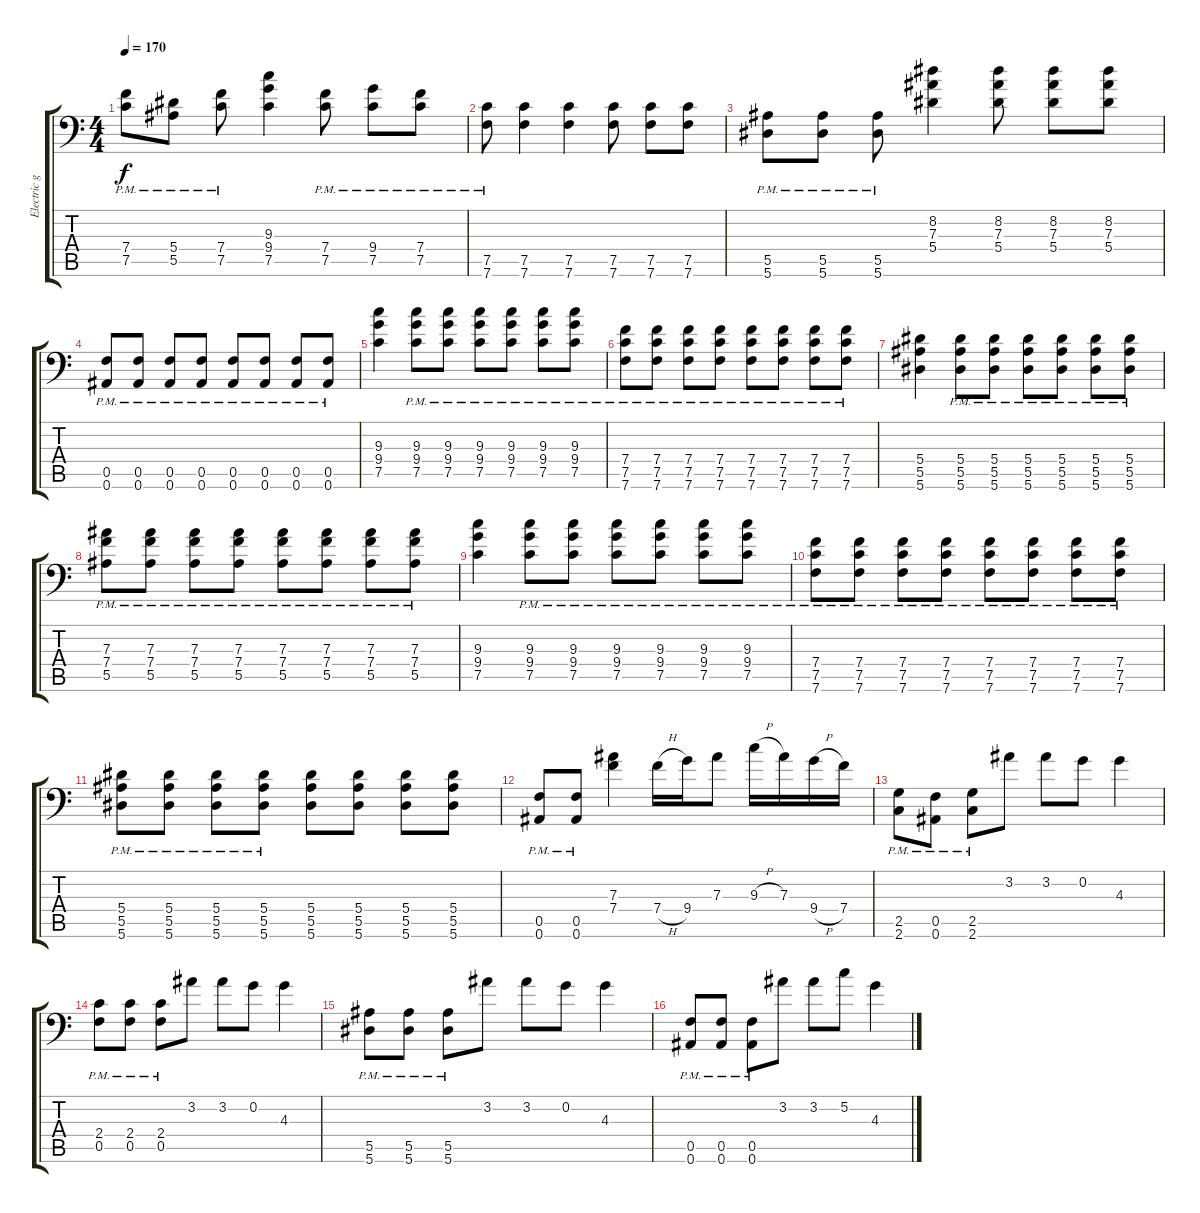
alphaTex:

\track ("Electric guitar" "Electric g") {instrument distortionguitar}
\staff {score tabs}
\tuning (C4 G3 Eb3 Bb2 F2 Bb1) {hide}
\ts (4 4)
\tempo 170
\clef f4
\ks c
(7.4{pm} 7.5{pm}).8{dy f} (5.4{pm} 5.5{pm}).8 (7.4{pm} 7.5{pm}).8 (9.3 9.4 7.5).4 (7.4{pm} 7.5{pm}).8 (9.4{pm} 7.5{pm}).8 (7.4{pm} 7.5{pm}).8 |
(7.5{pm} 7.6{pm}).8 (7.5 7.6).4 (7.5 7.6).4 (7.5 7.6).8 (7.5 7.6).8 (7.5 7.6).8 |
(5.5{pm} 5.6{pm}).8 (5.5{pm} 5.6{pm}).8 (5.5{pm} 5.6{pm}).8 (8.2 7.3 5.4).4 (8.2 7.3 5.4).8 (8.2 7.3 5.4).8 (8.2 7.3 5.4).8 |
(0.5{pm} 0.6{pm}).8 (0.5{pm} 0.6{pm}).8 (0.5{pm} 0.6{pm}).8 (0.5{pm} 0.6{pm}).8 (0.5{pm} 0.6{pm}).8 (0.5{pm} 0.6{pm}).8 (0.5{pm} 0.6{pm}).8 (0.5{pm} 0.6{pm}).8 |
(9.3 9.4 7.5).4 (9.3{pm} 9.4{pm} 7.5{pm}).8 (9.3{pm} 9.4{pm} 7.5{pm}).8 (9.3{pm} 9.4{pm} 7.5{pm}).8 (9.3{pm} 9.4{pm} 7.5{pm}).8 (9.3{pm} 9.4{pm} 7.5{pm}).8 (9.3{pm} 9.4{pm} 7.5{pm}).8 |
(7.4{pm} 7.5{pm} 7.6{pm}).8 (7.4{pm} 7.5{pm} 7.6{pm}).8 (7.4{pm} 7.5{pm} 7.6{pm}).8 (7.4{pm} 7.5{pm} 7.6{pm}).8 (7.4{pm} 7.5{pm} 7.6{pm}).8 (7.4{pm} 7.5{pm} 7.6{pm}).8 (7.4{pm} 7.5{pm} 7.6{pm}).8 (7.4{pm} 7.5{pm} 7.6{pm}).8 |
(5.4 5.5 5.6).4 (5.4{pm} 5.5{pm} 5.6{pm}).8 (5.4{pm} 5.5{pm} 5.6{pm}).8 (5.4{pm} 5.5{pm} 5.6{pm}).8 (5.4{pm} 5.5{pm} 5.6{pm}).8 (5.4{pm} 5.5{pm} 5.6{pm}).8 (5.4{pm} 5.5{pm} 5.6{pm}).8 |
(7.3{pm} 7.4{pm} 5.5{pm}).8 (7.3{pm} 7.4{pm} 5.5{pm}).8 (7.3{pm} 7.4{pm} 5.5{pm}).8 (7.3{pm} 7.4{pm} 5.5{pm}).8 (7.3{pm} 7.4{pm} 5.5{pm}).8 (7.3{pm} 7.4{pm} 5.5{pm}).8 (7.3{pm} 7.4{pm} 5.5{pm}).8 (7.3{pm} 7.4{pm} 5.5{pm}).8 |
(9.3 9.4 7.5).4 (9.3{pm} 9.4{pm} 7.5{pm}).8 (9.3{pm} 9.4{pm} 7.5{pm}).8 (9.3{pm} 9.4{pm} 7.5{pm}).8 (9.3{pm} 9.4{pm} 7.5{pm}).8 (9.3{pm} 9.4{pm} 7.5{pm}).8 (9.3{pm} 9.4{pm} 7.5{pm}).8 |
(7.4{pm} 7.5{pm} 7.6{pm}).8 (7.4{pm} 7.5{pm} 7.6{pm}).8 (7.4{pm} 7.5{pm} 7.6{pm}).8 (7.4{pm} 7.5{pm} 7.6{pm}).8 (7.4{pm} 7.5{pm} 7.6{pm}).8 (7.4{pm} 7.5{pm} 7.6{pm}).8 (7.4{pm} 7.5{pm} 7.6{pm}).8 (7.4{pm} 7.5{pm} 7.6{pm}).8 |
(5.4{pm} 5.5{pm} 5.6{pm}).8 (5.4{pm} 5.5{pm} 5.6{pm}).8 (5.4{pm} 5.5{pm} 5.6{pm}).8 (5.4{pm} 5.5{pm} 5.6{pm}).8 (5.4 5.5 5.6).8 (5.4 5.5 5.6).8 (5.4 5.5 5.6).8 (5.4 5.5 5.6).8 |
(0.5{pm} 0.6{pm}).8 (0.5{pm} 0.6{pm}).8 (7.3 7.4).4 7.4{h}.16 9.4.16 7.3.8 9.3{h}.16 7.3.16 9.4{h}.16 7.4.16 |
(2.5{pm} 2.6{pm}).8 (0.5{pm} 0.6{pm}).8 (2.5{pm} 2.6{pm}).8 3.2.8 3.2.8 0.2.8 4.3.4 |
(2.4{pm} 0.5{pm}).8 (2.4{pm} 0.5{pm}).8 (2.4{pm} 0.5{pm}).8 3.2.8 3.2.8 0.2.8 4.3.4 |
(5.5{pm} 5.6{pm}).8 (5.5{pm} 5.6{pm}).8 (5.5{pm} 5.6{pm}).8 3.2.8 3.2.8 0.2.8 4.3.4 |
(0.5{pm} 0.6{pm}).8 (0.5{pm} 0.6{pm}).8 (0.5{pm} 0.6{pm}).8 3.2.8 3.2.8 5.2.8 4.3.4
